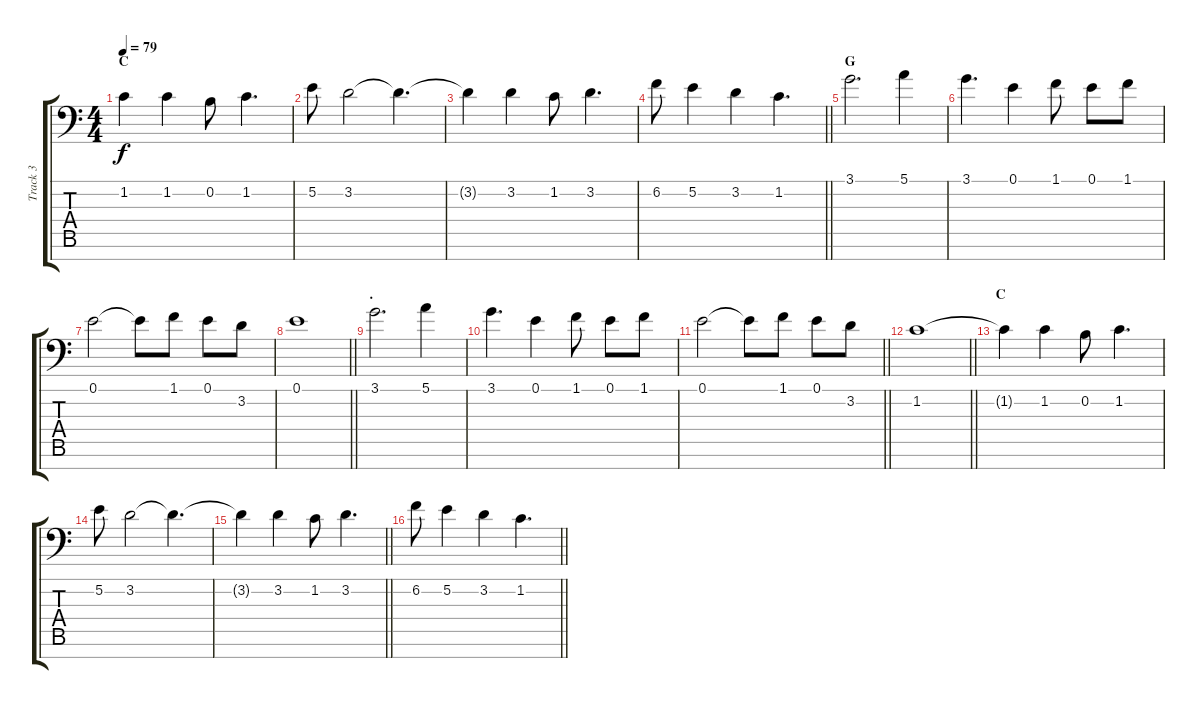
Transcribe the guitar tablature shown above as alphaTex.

\track ("Track 3" "Track 3") {instrument lead1square}
\staff {score tabs}
\tuning (E4 B3 G3 D3 A2 E2 C-1) {hide}
\ts (4 4)
\section ("" "C")
\tempo 79
\clef f4
\ks c
1.2{t}.4{dy f} 1.2.4 0.2.8 1.2.4{d} |
5.2.8 3.2.2 3.2{t}.4{d} |
3.2{t}.4 3.2.4 1.2.8 3.2.4{d} |
\barLineRight lightlight
6.2.8 5.2.4 3.2.4 1.2.4{d} |
\section ("" "G")
3.1.2{d} 5.1.4 |
3.1.4{d} 0.1.4 1.1.8 0.1.8 1.1.8 |
0.1.2 0.1{t}.8 1.1.8 0.1.8 3.2.8 |
\barLineRight lightlight
0.1.1 |
\section ("" ".")
3.1.2{d} 5.1.4 |
3.1.4{d} 0.1.4 1.1.8 0.1.8 1.1.8 |
\barLineRight lightlight
0.1.2 0.1{t}.8 1.1.8 0.1.8 3.2.8 |
\barLineRight lightlight
1.2.1 |
\section ("" "C")
1.2{t}.4 1.2.4 0.2.8 1.2.4{d} |
5.2.8 3.2.2 3.2{t}.4{d} |
\barLineRight lightlight
3.2{t}.4 3.2.4 1.2.8 3.2.4{d} |
\barLineRight lightlight
6.2.8 5.2.4 3.2.4 1.2.4{d}
